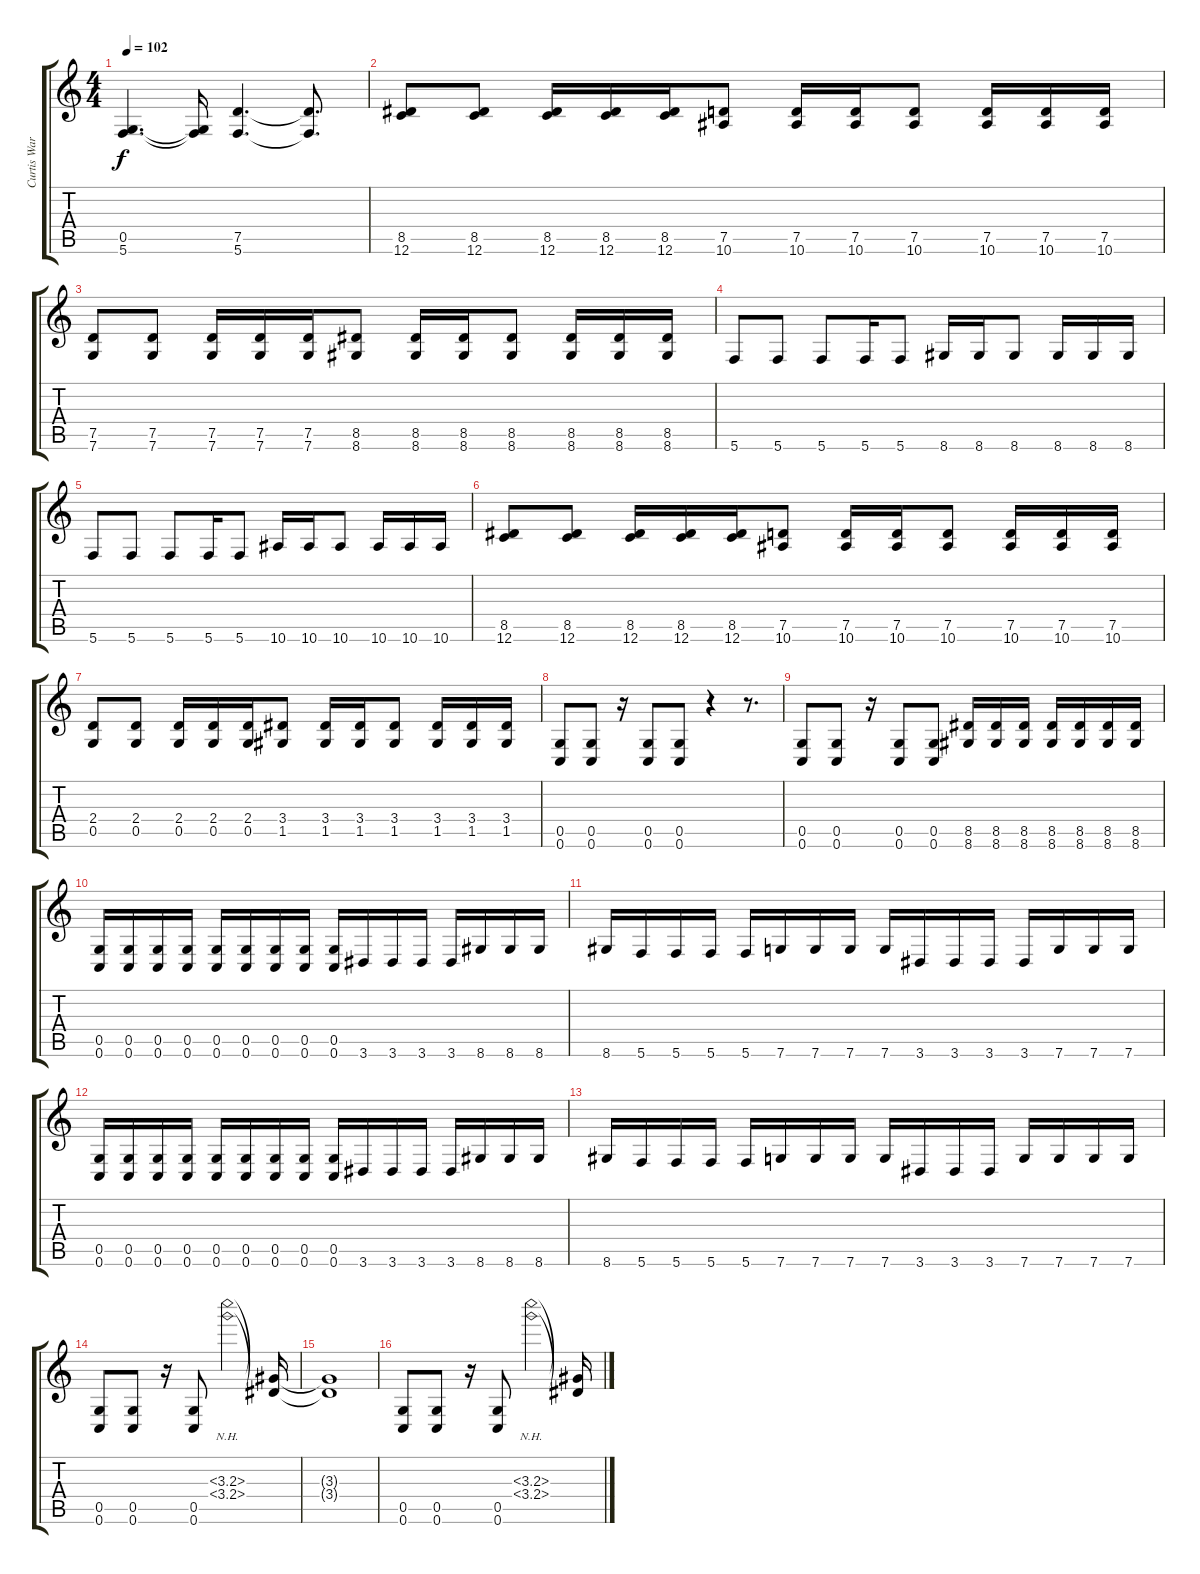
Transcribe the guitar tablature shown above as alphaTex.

\track ("Curtis Ward" "Curtis War") {instrument distortionguitar}
\staff {score tabs}
\tuning (D4 A3 F3 C3 G2 C2) {hide}
\ts (4 4)
\tempo 102
\clef g2
\ks c
(0.5 5.6).4{d dy f} (0.5{t} 5.6{t}).16 (7.5 5.6).4{d} (7.5{t} 5.6{t}).8{d} |
(8.5 12.6).8 (8.5 12.6).8 (8.5 12.6).16 (8.5 12.6).16 (8.5 12.6).16 (7.5 10.6).8 (7.5 10.6).16 (7.5 10.6).16 (7.5 10.6).8 (7.5 10.6).16 (7.5 10.6).16 (7.5 10.6).16 |
(7.5 7.6).8 (7.5 7.6).8 (7.5 7.6).16 (7.5 7.6).16 (7.5 7.6).16 (8.5 8.6).8 (8.5 8.6).16 (8.5 8.6).16 (8.5 8.6).8 (8.5 8.6).16 (8.5 8.6).16 (8.5 8.6).16 |
5.6.8 5.6.8 5.6.8 5.6.16 5.6.8 8.6.16 8.6.16 8.6.8 8.6.16 8.6.16 8.6.16 |
5.6.8 5.6.8 5.6.8 5.6.16 5.6.8 10.6.16 10.6.16 10.6.8 10.6.16 10.6.16 10.6.16 |
(8.5 12.6).8 (8.5 12.6).8 (8.5 12.6).16 (8.5 12.6).16 (8.5 12.6).16 (7.5 10.6).8 (7.5 10.6).16 (7.5 10.6).16 (7.5 10.6).8 (7.5 10.6).16 (7.5 10.6).16 (7.5 10.6).16 |
(2.4 0.5).8 (2.4 0.5).8 (2.4 0.5).16 (2.4 0.5).16 (2.4 0.5).16 (3.4 1.5).8 (3.4 1.5).16 (3.4 1.5).16 (3.4 1.5).8 (3.4 1.5).16 (3.4 1.5).16 (3.4 1.5).16 |
(0.5 0.6).8 (0.5 0.6).8 r.16 (0.5 0.6).8 (0.5 0.6).8 r.4 r.8{d} |
(0.5 0.6).8 (0.5 0.6).8 r.16 (0.5 0.6).8 (0.5 0.6).8 (8.5 8.6).16 (8.5 8.6).16 (8.5 8.6).16 (8.5 8.6).16 (8.5 8.6).16 (8.5 8.6).16 (8.5 8.6).16 |
(0.5 0.6).16 (0.5 0.6).16 (0.5 0.6).16 (0.5 0.6).16 (0.5 0.6).16 (0.5 0.6).16 (0.5 0.6).16 (0.5 0.6).16 (0.5 0.6).16 3.6.16 3.6.16 3.6.16 3.6.16 8.6.16 8.6.16 8.6.16 |
8.6.16 5.6.16 5.6.16 5.6.16 5.6.16 7.6.16 7.6.16 7.6.16 7.6.16 3.6.16 3.6.16 3.6.16 3.6.16 7.6.16 7.6.16 7.6.16 |
(0.5 0.6).16 (0.5 0.6).16 (0.5 0.6).16 (0.5 0.6).16 (0.5 0.6).16 (0.5 0.6).16 (0.5 0.6).16 (0.5 0.6).16 (0.5 0.6).16 3.6.16 3.6.16 3.6.16 3.6.16 8.6.16 8.6.16 8.6.16 |
8.6.16 5.6.16 5.6.16 5.6.16 5.6.16 7.6.16 7.6.16 7.6.16 7.6.16 3.6.16 3.6.16 3.6.16 7.6.16 7.6.16 7.6.16 7.6.16 |
(0.5 0.6).8 (0.5 0.6).8 r.16 (0.5 0.6).8 (3.3{nh} 3.4{nh}).2 (3.3{t} 3.4{t}).16 |
(3.3{t} 3.4{t}).1 |
(0.5 0.6).8 (0.5 0.6).8 r.16 (0.5 0.6).8 (3.3{nh} 3.4{nh}).2 (3.3{t} 3.4{t}).16
